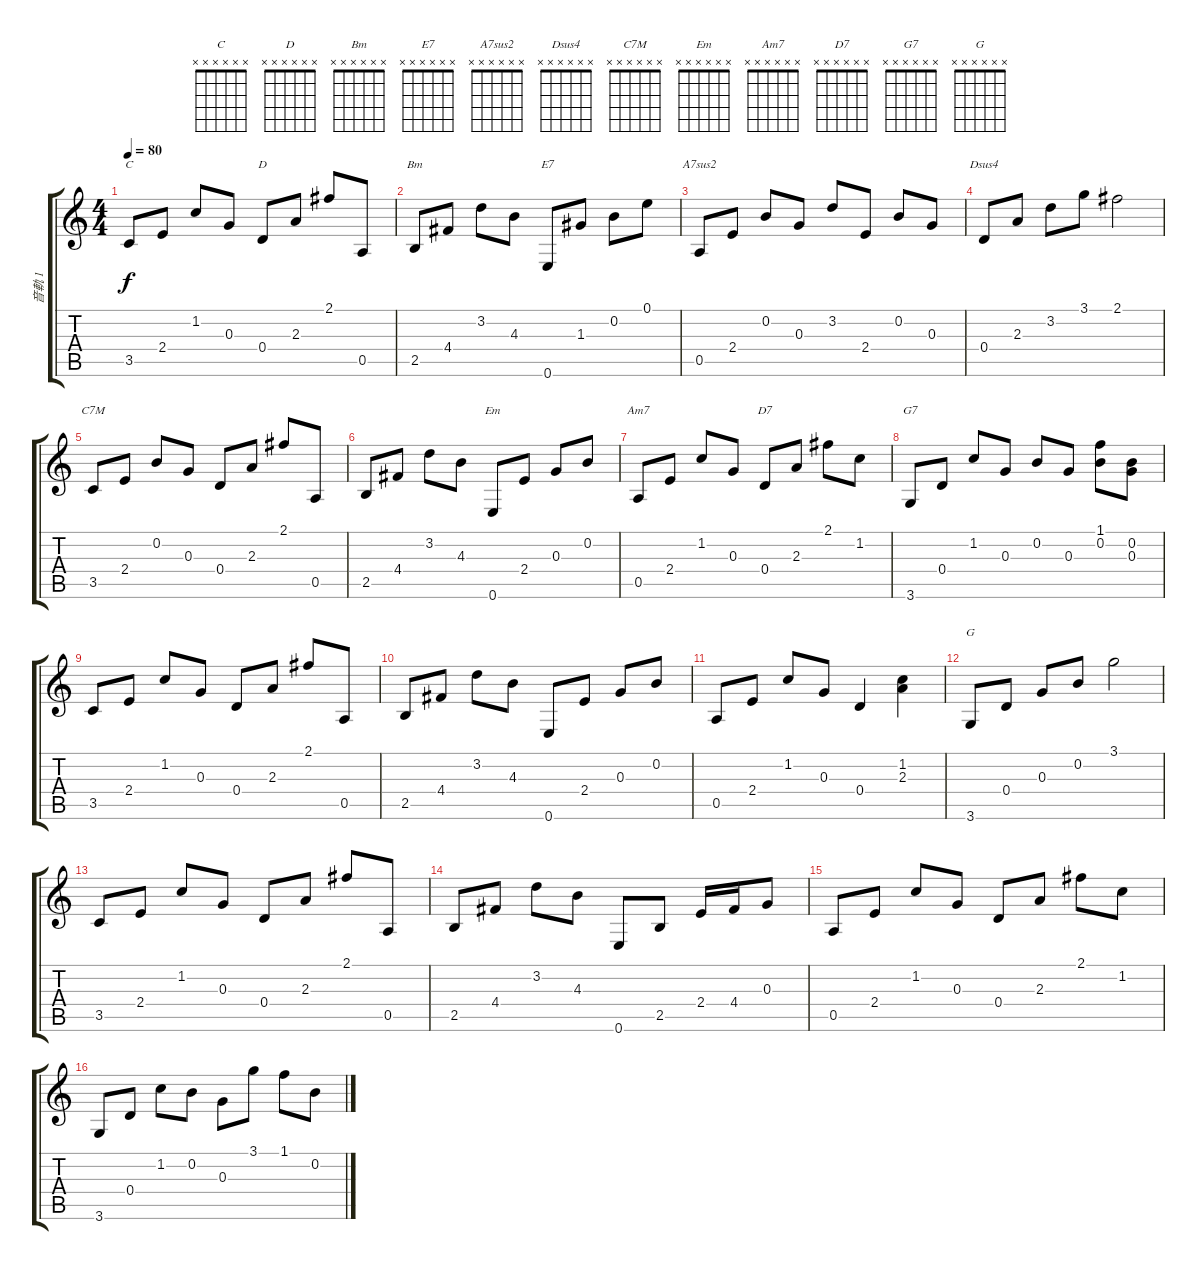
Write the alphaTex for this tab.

\track ("音軌 1" "音軌 1") {instrument acousticguitarsteel}
\staff {score tabs}
\tuning (E4 B3 G3 D3 A2 E2) {hide}
\chord ("C" x x x x x x)
\chord ("D" x x x x x x)
\chord ("Bm" x x x x x x)
\chord ("E7" x x x x x x)
\chord ("A7sus2" x x x x x x)
\chord ("Dsus4" x x x x x x)
\chord ("C7M" x x x x x x)
\chord ("Em" x x x x x x)
\chord ("Am7" x x x x x x)
\chord ("D7" x x x x x x)
\chord ("G7" x x x x x x)
\chord ("G" x x x x x x)
\ts (4 4)
\tempo 80
\clef g2
\ks c
3.5.8{ch "C" dy f} 2.4.8 1.2.8 0.3.8 0.4.8{ch "D"} 2.3.8 2.1.8 0.5.8 |
2.5.8{ch "Bm"} 4.4.8 3.2.8 4.3.8 0.6.8{ch "E7"} 1.3.8 0.2.8 0.1.8 |
0.5.8{ch "A7sus2"} 2.4.8 0.2.8 0.3.8 3.2.8 2.4.8 0.2.8 0.3.8 |
0.4.8{ch "Dsus4"} 2.3.8 3.2.8 3.1.8 2.1.2 |
3.5.8{ch "C7M"} 2.4.8 0.2.8 0.3.8 0.4.8 2.3.8 2.1.8 0.5.8 |
2.5.8 4.4.8 3.2.8 4.3.8 0.6.8{ch "Em"} 2.4.8 0.3.8 0.2.8 |
0.5.8{ch "Am7"} 2.4.8 1.2.8 0.3.8 0.4.8{ch "D7"} 2.3.8 2.1.8 1.2.8 |
3.6.8{ch "G7"} 0.4.8 1.2.8 0.3.8 0.2.8 0.3.8 (1.1 0.2).8 (0.2 0.3).8 |
3.5.8 2.4.8 1.2.8 0.3.8 0.4.8 2.3.8 2.1.8 0.5.8 |
2.5.8 4.4.8 3.2.8 4.3.8 0.6.8 2.4.8 0.3.8 0.2.8 |
0.5.8 2.4.8 1.2.8 0.3.8 0.4.4 (1.2 2.3).4 |
3.6.8{ch "G"} 0.4.8 0.3.8 0.2.8 3.1.2 |
3.5.8 2.4.8 1.2.8 0.3.8 0.4.8 2.3.8 2.1.8 0.5.8 |
2.5.8 4.4.8 3.2.8 4.3.8 0.6.8 2.5.8 2.4.16 4.4.16 0.3.8 |
0.5.8 2.4.8 1.2.8 0.3.8 0.4.8 2.3.8 2.1.8 1.2.8 |
3.6.8 0.4.8 1.2.8 0.2.8 0.3.8 3.1.8 1.1.8 0.2.8
